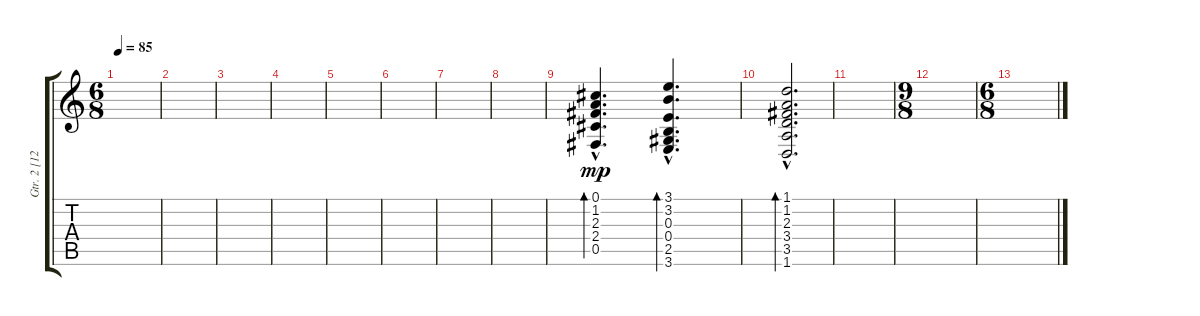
\track ("Gtr. 2 [12 String Acoust]" "Gtr. 2 [12") {instrument acousticguitarsteel}
\staff {score tabs}
\tuning (Db4 Ab3 E3 B2 Gb2 Db2) {hide}
\ts (6 8)
\tempo 85
\clef g2
\ks c
|
|
|
|
|
|
|
|
(0.1{hac} 1.2{hac} 2.3{hac} 2.4{hac} 0.5{hac}).4{d bd 120 dy mp} (3.1{hac} 3.2{hac} 0.3{hac} 0.4{hac} 2.5{hac} 3.6{hac}).4{d bd 120} |
(1.1{hac} 1.2{hac} 2.3{hac} 3.4{hac} 3.5{hac} 1.6{hac}).2{d bd 120} |
|
\ts (9 8)
|
\ts (6 8)
